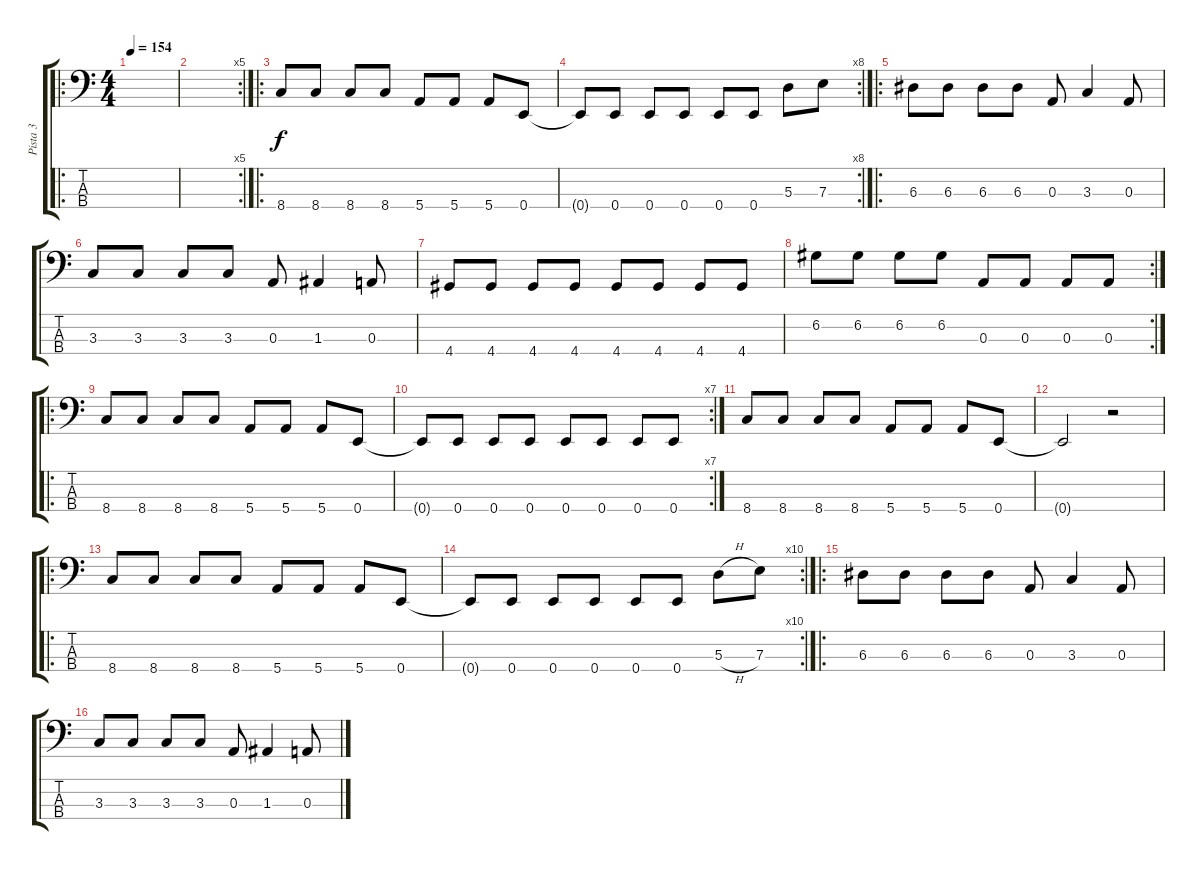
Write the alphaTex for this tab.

\track ("Pista 3" "Pista 3") {instrument electricbassfinger}
\staff {score tabs}
\tuning (G2 D2 A1 E1) {hide}
\ro
\ts (4 4)
\tempo 154
\clef f4
\ks c
|
\rc 5
|
\ro
8.4.8 8.4.8 8.4.8 8.4.8 5.4.8 5.4.8 5.4.8 0.4.8 |
\rc 8
0.4{t}.8 0.4.8 0.4.8 0.4.8 0.4.8 0.4.8 5.3.8 7.3.8 |
\ro
6.3.8 6.3.8 6.3.8 6.3.8 0.3.8 3.3.4 0.3.8 |
3.3.8 3.3.8 3.3.8 3.3.8 0.3.8 1.3.4 0.3.8 |
4.4.8 4.4.8 4.4.8 4.4.8 4.4.8 4.4.8 4.4.8 4.4.8 |
\rc 2
6.2.8 6.2.8 6.2.8 6.2.8 0.3.8 0.3.8 0.3.8 0.3.8 |
\ro
8.4.8 8.4.8 8.4.8 8.4.8 5.4.8 5.4.8 5.4.8 0.4.8 |
\rc 7
0.4{t}.8 0.4.8 0.4.8 0.4.8 0.4.8 0.4.8 0.4.8 0.4.8 |
8.4.8 8.4.8 8.4.8 8.4.8 5.4.8 5.4.8 5.4.8 0.4.8 |
0.4{t}.2 r.2 |
\ro
8.4.8 8.4.8 8.4.8 8.4.8 5.4.8 5.4.8 5.4.8 0.4.8 |
\rc 10
0.4{t}.8 0.4.8 0.4.8 0.4.8 0.4.8 0.4.8 5.3{h}.8 7.3.8 |
\ro
6.3.8 6.3.8 6.3.8 6.3.8 0.3.8 3.3.4 0.3.8 |
3.3.8 3.3.8 3.3.8 3.3.8 0.3.8 1.3.4 0.3.8
